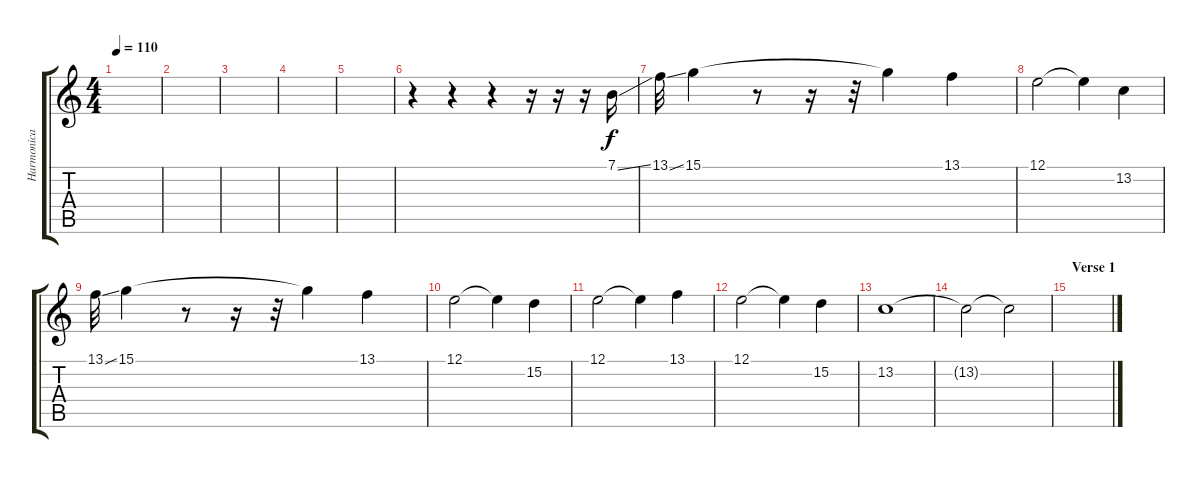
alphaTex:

\track ("Harmonica" "Harmonica") {instrument harmonica}
\staff {score tabs}
\tuning (E4 B3 G3 D3 A2 E2) {hide}
\ts (4 4)
\tempo 110
\clef g2
\ks c
|
|
|
|
|
r.4 r.4 r.4 r.16 r.16 r.16 7.1{ss}.16 |
13.1{ss}.32 15.1.4 r.8 r.16 r.32 15.1{t}.4 13.1.4 |
12.1.2 12.1{t}.4 13.2.4 |
13.1{ss}.32 15.1.4 r.8 r.16 r.32 15.1{t}.4 13.1.4 |
12.1.2 12.1{t}.4 15.2.4 |
12.1.2 12.1{t}.4 13.1.4 |
12.1.2 12.1{t}.4 15.2.4 |
13.2.1 |
13.2{t}.2{volume 0} 13.2{t}.2 |
\section ("" "Verse 1")
